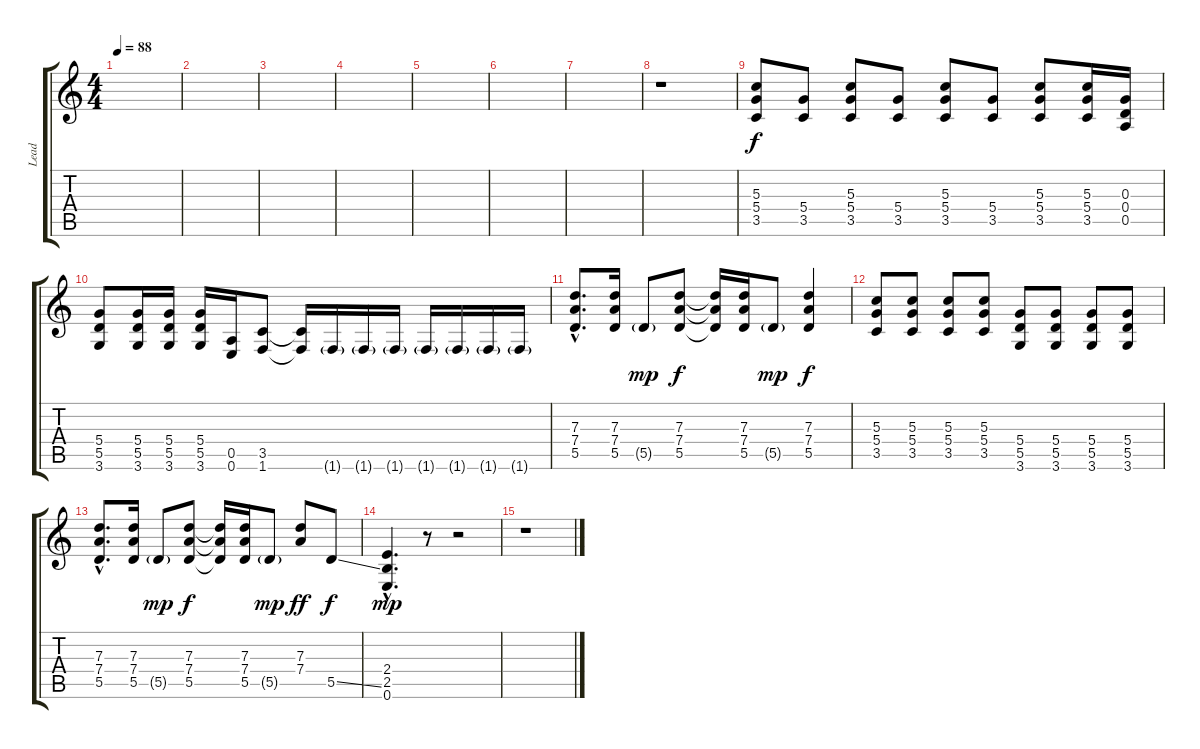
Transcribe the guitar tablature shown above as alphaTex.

\track ("Lead" "Lead") {instrument overdrivenguitar}
\staff {score tabs}
\tuning (E4 B3 G3 D3 A2 E2) {hide}
\ts (4 4)
\tempo 88
\clef g2
\ks c
|
|
|
|
|
|
|
r.1 |
(5.3 5.4 3.5).8 (5.4 3.5).8 (5.3 5.4 3.5).8 (5.4 3.5).8 (5.3 5.4 3.5).8 (5.4 3.5).8 (5.3 5.4 3.5).8 (5.3 5.4 3.5).16 (0.3 0.4 0.5).16 |
(5.4 5.5 3.6).8 (5.4 5.5 3.6).16 (5.4 5.5 3.6).16 (5.4 5.5 3.6).16 (0.5 0.6).16 (3.5 1.6).8 (3.5{t} 1.6{t}).16 1.6{g}.16 1.6{g}.16 1.6{g}.16 1.6{g}.16 1.6{g}.16 1.6{g}.16 1.6{g}.16 |
(7.3{hac} 7.4{hac} 5.5{hac}).8{d} (7.3 7.4 5.5).16 5.5{g}.8{dy mp} (7.3 7.4 5.5).8{dy f} (7.3{t} 7.4{t} 5.5{t}).16 (7.3 7.4 5.5).16 5.5{g}.8{dy mp} (7.3 7.4 5.5).4{dy f} |
(5.3 5.4 3.5).8 (5.3 5.4 3.5).8 (5.3 5.4 3.5).8 (5.3 5.4 3.5).8 (5.4 5.5 3.6).8 (5.4 5.5 3.6).8 (5.4 5.5 3.6).8 (5.4 5.5 3.6).8 |
(7.3{hac} 7.4{hac} 5.5{hac}).8{d} (7.3 7.4 5.5).16 5.5{g}.8{dy mp} (7.3 7.4 5.5).8{dy f} (7.3{t} 7.4{t} 5.5{t}).16 (7.3 7.4 5.5).16 5.5{g}.8{dy mp} (7.3 7.4).8{dy ff} 5.5{ss}.8{dy f} |
(2.4{hac} 2.5{hac} 0.6{hac}).4{d dy mp} r.8 r.2 |
r.1
